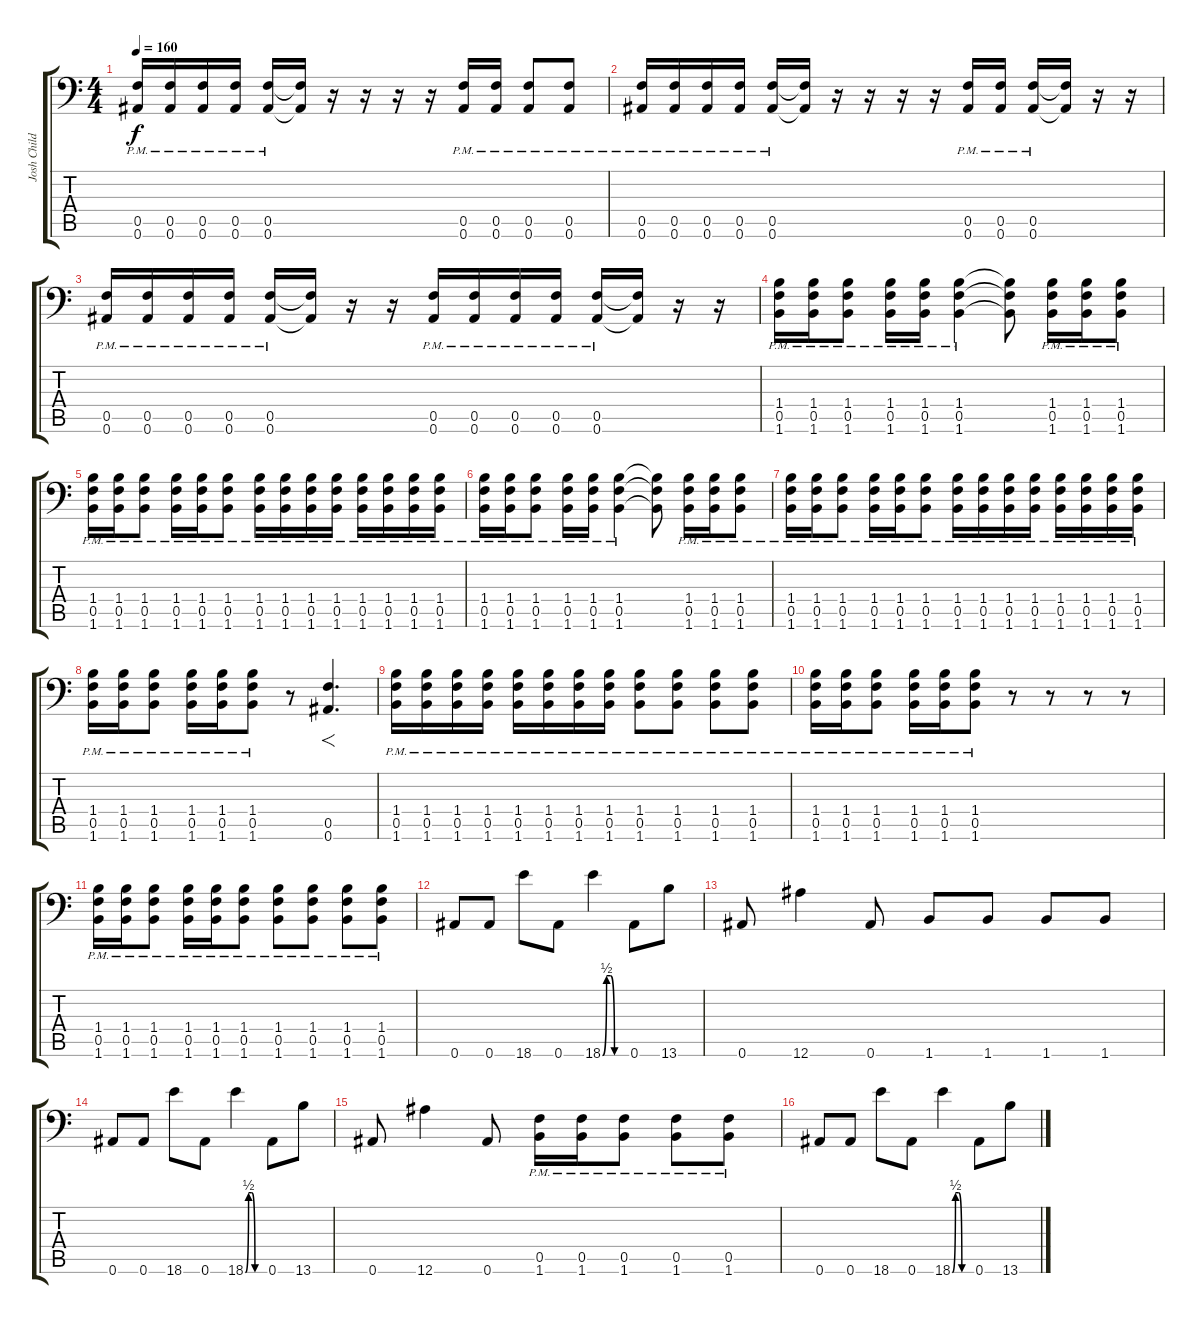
\track ("Josh Childress" "Josh Child") {instrument distortionguitar}
\staff {score tabs}
\tuning (C4 G3 Eb3 Bb2 F2 Bb1) {hide}
\ts (4 4)
\tempo 160
\clef f4
\ks c
(0.5{pm} 0.6{pm}).16{dy f} (0.5{pm} 0.6{pm}).16 (0.5{pm} 0.6{pm}).16 (0.5{pm} 0.6{pm}).16 (0.5{pm} 0.6{pm}).16 (0.5{t} 0.6{t}).16 r.16 r.16 r.16 r.16 (0.5{pm} 0.6{pm}).16 (0.5{pm} 0.6{pm}).16 (0.5{pm} 0.6{pm}).8 (0.5{pm} 0.6{pm}).8 |
(0.5{pm} 0.6{pm}).16 (0.5{pm} 0.6{pm}).16 (0.5{pm} 0.6{pm}).16 (0.5{pm} 0.6{pm}).16 (0.5{pm} 0.6{pm}).16 (0.5{t} 0.6{t}).16 r.16 r.16 r.16 r.16 (0.5{pm} 0.6{pm}).16 (0.5{pm} 0.6{pm}).16 (0.5{pm} 0.6{pm}).16 (0.5{t} 0.6{t}).16 r.16 r.16 |
(0.5{pm} 0.6{pm}).16 (0.5{pm} 0.6{pm}).16 (0.5{pm} 0.6{pm}).16 (0.5{pm} 0.6{pm}).16 (0.5{pm} 0.6{pm}).16 (0.5{t} 0.6{t}).16 r.16 r.16 (0.5{pm} 0.6{pm}).16 (0.5{pm} 0.6{pm}).16 (0.5{pm} 0.6{pm}).16 (0.5{pm} 0.6{pm}).16 (0.5{pm} 0.6{pm}).16 (0.5{t} 0.6{t}).16 r.16 r.16 |
(1.4{pm} 0.5{pm} 1.6{pm}).16 (1.4{pm} 0.5{pm} 1.6{pm}).16 (1.4{pm} 0.5{pm} 1.6{pm}).8 (1.4{pm} 0.5{pm} 1.6{pm}).16 (1.4{pm} 0.5{pm} 1.6{pm}).16 (1.4{pm} 0.5{pm} 1.6).4 (1.4{t} 0.5{t} 1.6{t}).8 (1.4{pm} 0.5{pm} 1.6{pm}).16 (1.4{pm} 0.5{pm} 1.6{pm}).16 (1.4{pm} 0.5{pm} 1.6{pm}).8 |
(1.4{pm} 0.5{pm} 1.6{pm}).16 (1.4{pm} 0.5{pm} 1.6{pm}).16 (1.4{pm} 0.5{pm} 1.6{pm}).8 (1.4{pm} 0.5{pm} 1.6{pm}).16 (1.4{pm} 0.5{pm} 1.6{pm}).16 (1.4{pm} 0.5{pm} 1.6{pm}).8 (1.4{pm} 0.5{pm} 1.6{pm}).16 (1.4{pm} 0.5{pm} 1.6{pm}).16 (1.4{pm} 0.5{pm} 1.6{pm}).16 (1.4{pm} 0.5{pm} 1.6{pm}).16 (1.4{pm} 0.5{pm} 1.6{pm}).16 (1.4{pm} 0.5{pm} 1.6{pm}).16 (1.4{pm} 0.5{pm} 1.6{pm}).16 (1.4{pm} 0.5{pm} 1.6{pm}).16 |
(1.4{pm} 0.5{pm} 1.6{pm}).16 (1.4{pm} 0.5{pm} 1.6{pm}).16 (1.4{pm} 0.5{pm} 1.6{pm}).8 (1.4{pm} 0.5{pm} 1.6{pm}).16 (1.4{pm} 0.5{pm} 1.6{pm}).16 (1.4{pm} 0.5{pm} 1.6).4 (1.4{t} 0.5{t} 1.6{t}).8 (1.4{pm} 0.5{pm} 1.6{pm}).16 (1.4{pm} 0.5{pm} 1.6{pm}).16 (1.4{pm} 0.5{pm} 1.6{pm}).8 |
(1.4{pm} 0.5{pm} 1.6{pm}).16 (1.4{pm} 0.5{pm} 1.6{pm}).16 (1.4{pm} 0.5{pm} 1.6{pm}).8 (1.4{pm} 0.5{pm} 1.6{pm}).16 (1.4{pm} 0.5{pm} 1.6{pm}).16 (1.4{pm} 0.5{pm} 1.6{pm}).8 (1.4{pm} 0.5{pm} 1.6{pm}).16 (1.4{pm} 0.5{pm} 1.6{pm}).16 (1.4{pm} 0.5{pm} 1.6{pm}).16 (1.4{pm} 0.5{pm} 1.6{pm}).16 (1.4{pm} 0.5{pm} 1.6{pm}).16 (1.4{pm} 0.5{pm} 1.6{pm}).16 (1.4{pm} 0.5{pm} 1.6{pm}).16 (1.4{pm} 0.5{pm} 1.6{pm}).16 |
(1.4{pm} 0.5{pm} 1.6{pm}).16 (1.4{pm} 0.5{pm} 1.6{pm}).16 (1.4{pm} 0.5{pm} 1.6{pm}).8 (1.4{pm} 0.5{pm} 1.6{pm}).16 (1.4{pm} 0.5{pm} 1.6{pm}).16 (1.4{pm} 0.5{pm} 1.6{pm}).8 r.8 (0.5 0.6).4{f d} |
(1.4{pm} 0.5{pm} 1.6{pm}).16 (1.4{pm} 0.5{pm} 1.6{pm}).16 (1.4{pm} 0.5{pm} 1.6{pm}).16 (1.4{pm} 0.5{pm} 1.6{pm}).16 (1.4{pm} 0.5{pm} 1.6{pm}).16 (1.4{pm} 0.5{pm} 1.6{pm}).16 (1.4{pm} 0.5{pm} 1.6{pm}).16 (1.4{pm} 0.5{pm} 1.6{pm}).16 (1.4{pm} 0.5{pm} 1.6{pm}).8 (1.4{pm} 0.5{pm} 1.6{pm}).8 (1.4{pm} 0.5{pm} 1.6{pm}).8 (1.4{pm} 0.5{pm} 1.6{pm}).8 |
(1.4{pm} 0.5{pm} 1.6{pm}).16 (1.4{pm} 0.5{pm} 1.6{pm}).16 (1.4{pm} 0.5{pm} 1.6{pm}).8 (1.4{pm} 0.5{pm} 1.6{pm}).16 (1.4{pm} 0.5{pm} 1.6{pm}).16 (1.4{pm} 0.5{pm} 1.6{pm}).8 r.8 r.8 r.8 r.8 |
(1.4{pm} 0.5{pm} 1.6{pm}).16 (1.4{pm} 0.5{pm} 1.6{pm}).16 (1.4{pm} 0.5{pm} 1.6{pm}).8 (1.4{pm} 0.5{pm} 1.6{pm}).16 (1.4{pm} 0.5{pm} 1.6{pm}).16 (1.4{pm} 0.5{pm} 1.6{pm}).8 (1.4{pm} 0.5{pm} 1.6{pm}).8 (1.4{pm} 0.5{pm} 1.6{pm}).8 (1.4{pm} 0.5{pm} 1.6{pm}).8 (1.4{pm} 0.5{pm} 1.6{pm}).8 |
0.6.8 0.6.8 18.6.8 0.6.8 18.6{be (custom 0 0 10 2 20 2 30 0 60 0)}.4 0.6.8 13.6.8 |
0.6.8 12.6.4 0.6.8 1.6.8 1.6.8 1.6.8 1.6.8 |
0.6.8 0.6.8 18.6.8 0.6.8 18.6{be (custom 0 0 10 2 20 2 30 0 60 0)}.4 0.6.8 13.6.8 |
0.6.8 12.6.4 0.6.8 (0.5{pm} 1.6{pm}).16 (0.5{pm} 1.6{pm}).16 (0.5{pm} 1.6{pm}).8 (0.5{pm} 1.6{pm}).8 (0.5{pm} 1.6{pm}).8 |
0.6.8 0.6.8 18.6.8 0.6.8 18.6{be (custom 0 0 10 2 20 2 30 0 60 0)}.4 0.6.8 13.6.8
